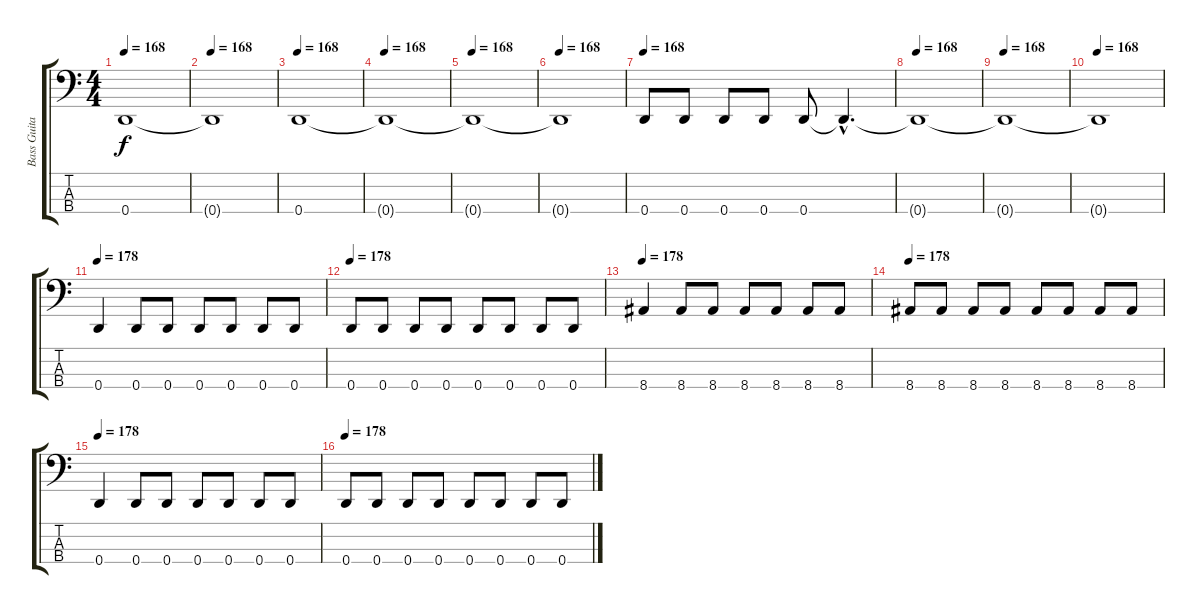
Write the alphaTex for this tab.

\track ("Bass Guitar" "Bass Guita") {instrument electricbassfinger}
\staff {score tabs}
\tuning (G2 D2 A1 D1) {hide}
\ts (4 4)
\tempo 168
\clef f4
\ks c
0.4{t}.1{dy f} |
\tempo 168
0.4{t}.1 |
\tempo 168
0.4.1 |
\tempo 168
0.4{t}.1 |
\tempo 168
0.4{t}.1 |
\tempo 168
0.4{t}.1 |
\tempo 168
0.4.8 0.4.8 0.4.8 0.4.8 0.4.8 0.4{hac t}.4{d} |
\tempo 168
0.4{t}.1 |
\tempo 168
0.4{t}.1 |
\tempo 168
0.4{t}.1 |
\tempo 178
0.4.4 0.4.8 0.4.8 0.4.8 0.4.8 0.4.8 0.4.8 |
\tempo 178
0.4.8 0.4.8 0.4.8 0.4.8 0.4.8 0.4.8 0.4.8 0.4.8 |
\tempo 178
8.4.4 8.4.8 8.4.8 8.4.8 8.4.8 8.4.8 8.4.8 |
\tempo 178
8.4.8 8.4.8 8.4.8 8.4.8 8.4.8 8.4.8 8.4.8 8.4.8 |
\tempo 178
0.4.4 0.4.8 0.4.8 0.4.8 0.4.8 0.4.8 0.4.8 |
\tempo 178
0.4.8 0.4.8 0.4.8 0.4.8 0.4.8 0.4.8 0.4.8 0.4.8
